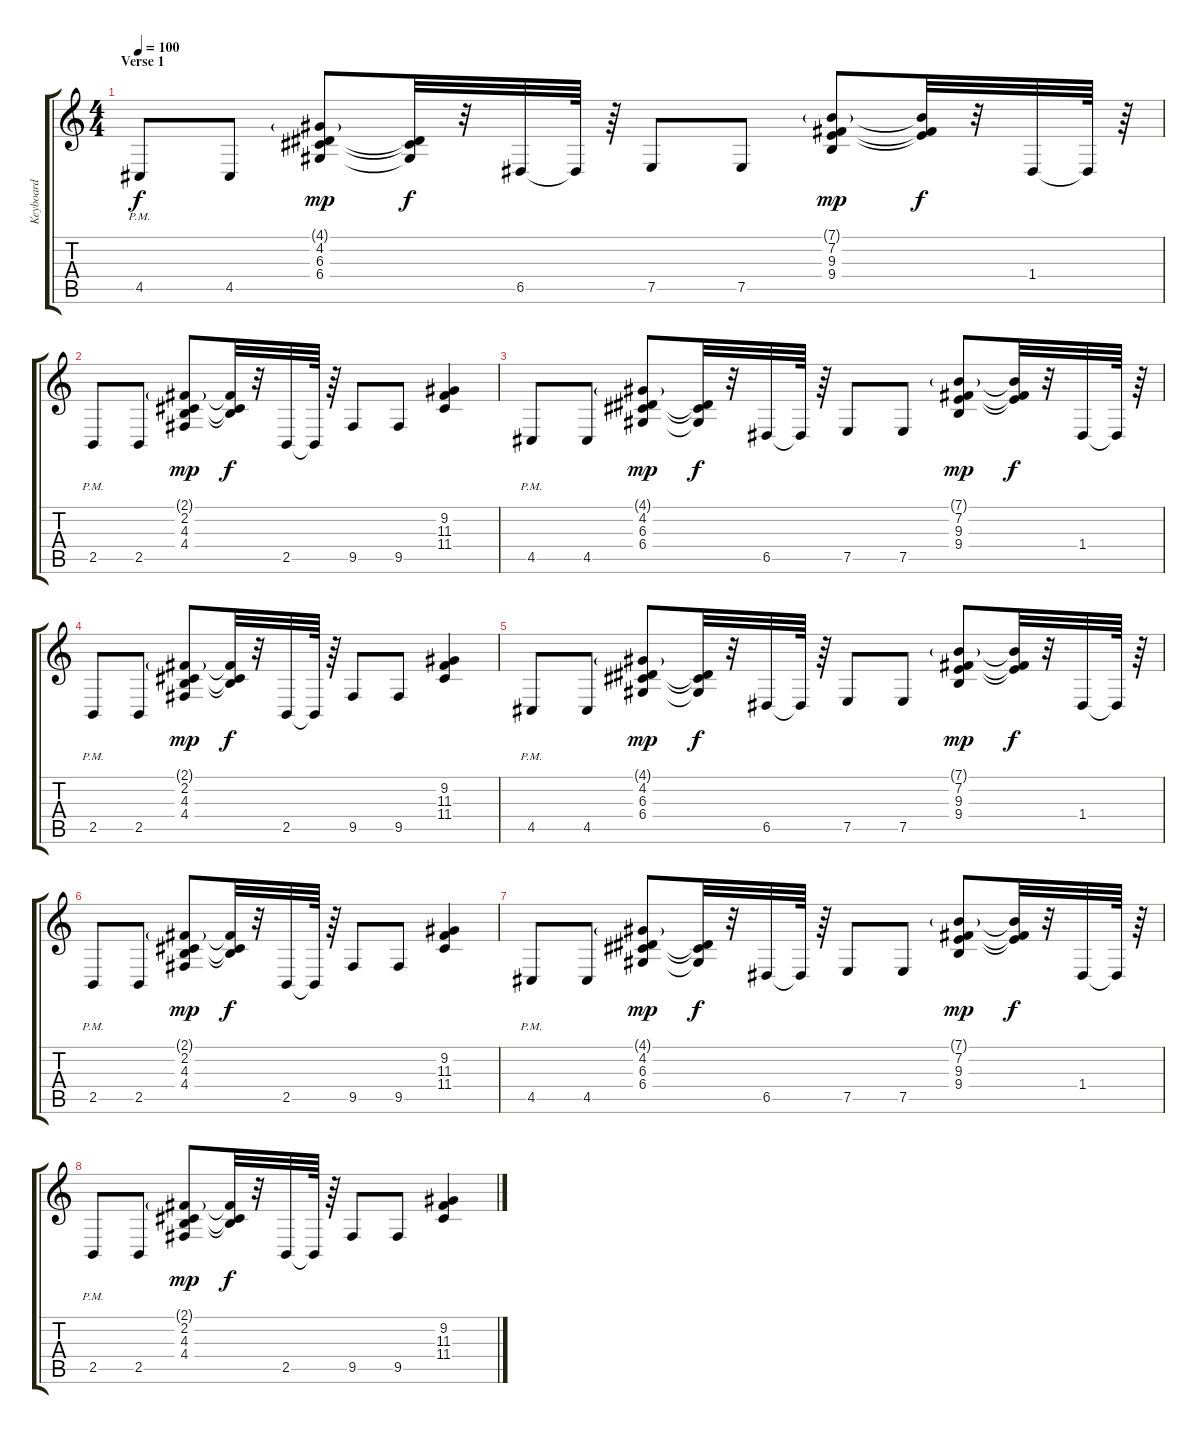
\track ("Keyboard" "Keyboard") {instrument brightacousticpiano}
\staff {score tabs}
\tuning (E4 B3 G3 D3 A2 E2) {hide}
\ts (4 4)
\section ("" "Verse 1")
\tempo 100
\clef g2
\ks c
4.5{pm}.8{dy f} 4.5.8 (4.1{g} 4.2 6.3 6.4).8{dy mp} (4.2{t} 6.3{t} 6.4{t}).32{dy f} r.32 6.5.32 6.5{t}.64 r.64 7.5.8 7.5.8 (7.1{g} 7.2 9.3 9.4).8{dy mp} (7.1{t} 7.2{t} 9.3{t}).32{dy f} r.32 1.4.32 1.4{t}.64 r.64 |
2.5{pm}.8 2.5.8 (2.1{g} 2.2 4.3 4.4).8{dy mp} (2.1{t} 2.2{t} 4.3{t}).32{dy f} r.32 2.5.32 2.5{t}.64 r.64 9.5.8 9.5.8 (9.2 11.3 11.4).4 |
4.5{pm}.8 4.5.8 (4.1{g} 4.2 6.3 6.4).8{dy mp} (4.2{t} 6.3{t} 6.4{t}).32{dy f} r.32 6.5.32 6.5{t}.64 r.64 7.5.8 7.5.8 (7.1{g} 7.2 9.3 9.4).8{dy mp} (7.1{t} 7.2{t} 9.3{t}).32{dy f} r.32 1.4.32 1.4{t}.64 r.64 |
2.5{pm}.8 2.5.8 (2.1{g} 2.2 4.3 4.4).8{dy mp} (2.1{t} 2.2{t} 4.3{t}).32{dy f} r.32 2.5.32 2.5{t}.64 r.64 9.5.8 9.5.8 (9.2 11.3 11.4).4 |
4.5{pm}.8 4.5.8 (4.1{g} 4.2 6.3 6.4).8{dy mp} (4.2{t} 6.3{t} 6.4{t}).32{dy f} r.32 6.5.32 6.5{t}.64 r.64 7.5.8 7.5.8 (7.1{g} 7.2 9.3 9.4).8{dy mp} (7.1{t} 7.2{t} 9.3{t}).32{dy f} r.32 1.4.32 1.4{t}.64 r.64 |
2.5{pm}.8 2.5.8 (2.1{g} 2.2 4.3 4.4).8{dy mp} (2.1{t} 2.2{t} 4.3{t}).32{dy f} r.32 2.5.32 2.5{t}.64 r.64 9.5.8 9.5.8 (9.2 11.3 11.4).4 |
4.5{pm}.8 4.5.8 (4.1{g} 4.2 6.3 6.4).8{dy mp} (4.2{t} 6.3{t} 6.4{t}).32{dy f} r.32 6.5.32 6.5{t}.64 r.64 7.5.8 7.5.8 (7.1{g} 7.2 9.3 9.4).8{dy mp} (7.1{t} 7.2{t} 9.3{t}).32{dy f} r.32 1.4.32 1.4{t}.64 r.64 |
2.5{pm}.8 2.5.8 (2.1{g} 2.2 4.3 4.4).8{dy mp} (2.1{t} 2.2{t} 4.3{t}).32{dy f} r.32 2.5.32 2.5{t}.64 r.64 9.5.8 9.5.8 (9.2 11.3 11.4).4
